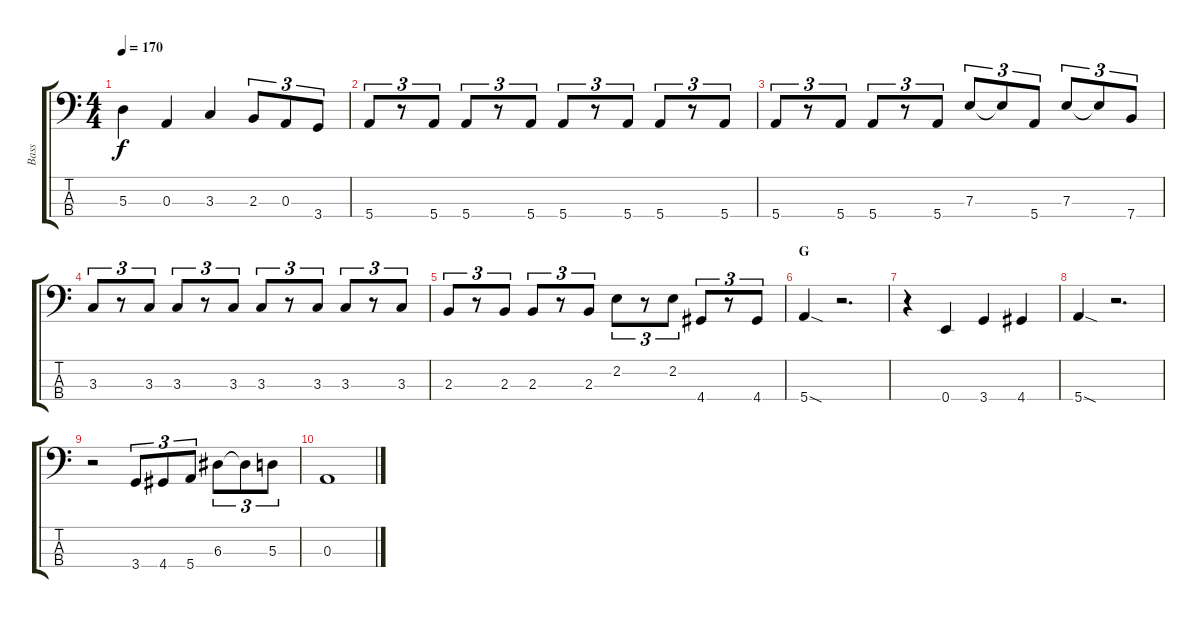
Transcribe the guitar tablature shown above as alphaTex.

\track ("Bass" "Bass") {instrument electricbasspick}
\staff {score tabs}
\tuning (G2 D2 A1 E1) {hide}
\ts (4 4)
\tempo 170
\clef f4
\ks c
5.3.4{dy f} 0.3.4 3.3.4 2.3.8{tu (3 2)} 0.3.8{tu (3 2)} 3.4.8{tu (3 2)} |
5.4.8{tu (3 2)} r.8{tu (3 2)} 5.4.8{tu (3 2)} 5.4.8{tu (3 2)} r.8{tu (3 2)} 5.4.8{tu (3 2)} 5.4.8{tu (3 2)} r.8{tu (3 2)} 5.4.8{tu (3 2)} 5.4.8{tu (3 2)} r.8{tu (3 2)} 5.4.8{tu (3 2)} |
5.4.8{tu (3 2)} r.8{tu (3 2)} 5.4.8{tu (3 2)} 5.4.8{tu (3 2)} r.8{tu (3 2)} 5.4.8{tu (3 2)} 7.3.8{tu (3 2)} 7.3{t}.8{tu (3 2)} 5.4.8{tu (3 2)} 7.3.8{tu (3 2)} 7.3{t}.8{tu (3 2)} 7.4.8{tu (3 2)} |
3.3.8{tu (3 2)} r.8{tu (3 2)} 3.3.8{tu (3 2)} 3.3.8{tu (3 2)} r.8{tu (3 2)} 3.3.8{tu (3 2)} 3.3.8{tu (3 2)} r.8{tu (3 2)} 3.3.8{tu (3 2)} 3.3.8{tu (3 2)} r.8{tu (3 2)} 3.3.8{tu (3 2)} |
2.3.8{tu (3 2)} r.8{tu (3 2)} 2.3.8{tu (3 2)} 2.3.8{tu (3 2)} r.8{tu (3 2)} 2.3.8{tu (3 2)} 2.2.8{tu (3 2)} r.8{tu (3 2)} 2.2.8{tu (3 2)} 4.4.8{tu (3 2)} r.8{tu (3 2)} 4.4.8{tu (3 2)} |
\section ("" "G")
5.4{sod}.4 r.2{d} |
r.4 0.4.4 3.4.4 4.4.4 |
5.4{sod}.4 r.2{d} |
r.2 3.4.8{tu (3 2)} 4.4.8{tu (3 2)} 5.4.8{tu (3 2)} 6.3.8{tu (3 2)} 6.3{t}.8{tu (3 2)} 5.3.8{tu (3 2)} |
0.3.1
